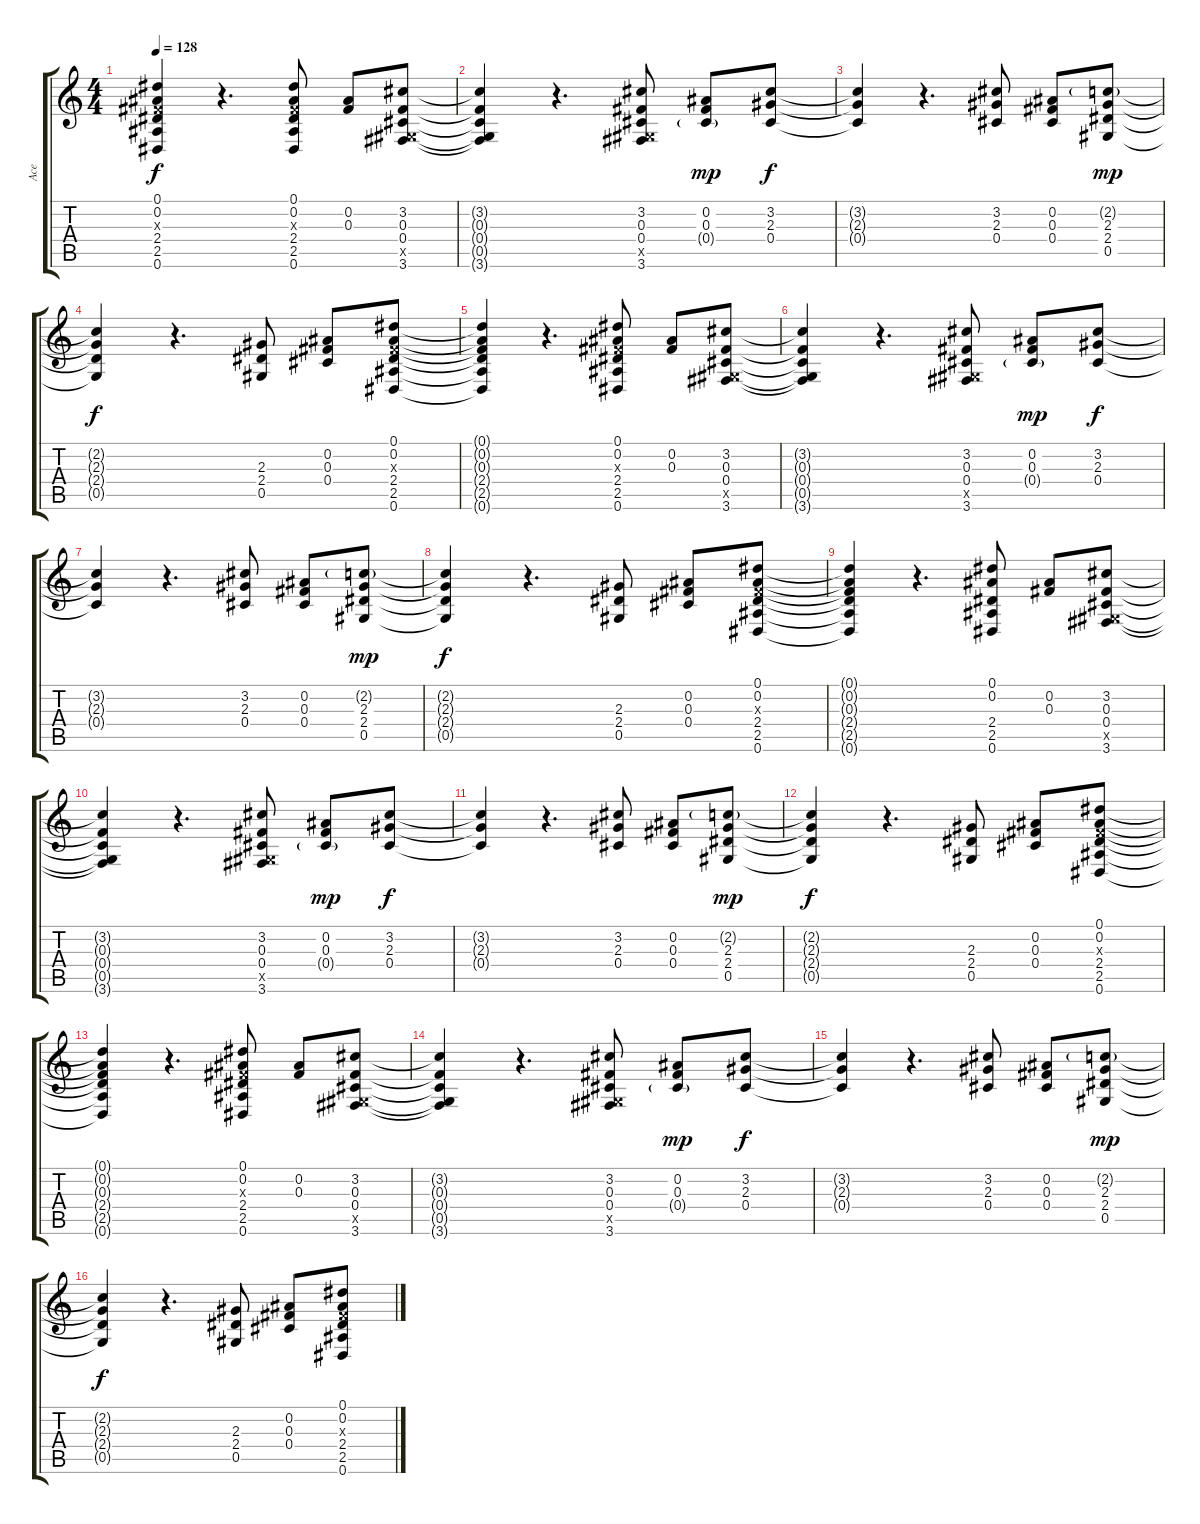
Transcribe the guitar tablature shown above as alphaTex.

\track ("Ace" "Ace") {instrument overdrivenguitar}
\staff {score tabs}
\tuning (Eb4 Bb3 Gb3 Db3 Ab2 Eb2) {hide}
\ts (4 4)
\tempo 128
\clef g2
\ks c
(0.1 0.2 0.3{x} 2.4 2.5 0.6).4{dy f instrument overdrivenguitar} r.4{d} (0.1 0.2 0.3{x} 2.4 2.5 0.6).8 (0.2 0.3).8 (3.2 0.3 0.4 0.5{x} 3.6).8 |
(3.2{t} 0.3{t} 0.4{t} 0.5{t} 3.6{t}).4 r.4{d} (3.2 0.3 0.4 0.5{x} 3.6).8 (0.2 0.3 0.4{g}).8{dy mp} (3.2 2.3 0.4).8{dy f} |
(3.2{t} 2.3{t} 0.4{t}).4 r.4{d} (3.2 2.3 0.4).8 (0.2 0.3 0.4).8 (2.2{g} 2.3 2.4 0.5).8{dy mp} |
(2.2{t} 2.3{t} 2.4{t} 0.5{t}).4{dy f} r.4{d} (2.3 2.4 0.5).8 (0.2 0.3 0.4).8 (0.1 0.2 0.3{x} 2.4 2.5 0.6).8 |
(0.1{t} 0.2{t} 0.3{t} 2.4{t} 2.5{t} 0.6{t}).4 r.4{d} (0.1 0.2 0.3{x} 2.4 2.5 0.6).8 (0.2 0.3).8 (3.2 0.3 0.4 0.5{x} 3.6).8 |
(3.2{t} 0.3{t} 0.4{t} 0.5{t} 3.6{t}).4 r.4{d} (3.2 0.3 0.4 0.5{x} 3.6).8 (0.2 0.3 0.4{g}).8{dy mp} (3.2 2.3 0.4).8{dy f} |
(3.2{t} 2.3{t} 0.4{t}).4 r.4{d} (3.2 2.3 0.4).8 (0.2 0.3 0.4).8 (2.2{g} 2.3 2.4 0.5).8{dy mp} |
(2.2{t} 2.3{t} 2.4{t} 0.5{t}).4{dy f} r.4{d} (2.3 2.4 0.5).8 (0.2 0.3 0.4).8 (0.1 0.2 0.3{x} 2.4 2.5 0.6).8 |
(0.1{t} 0.2{t} 0.3{t} 2.4{t} 2.5{t} 0.6{t}).4 r.4{d} (0.1 0.2 2.4 2.5 0.6).8 (0.2 0.3).8 (3.2 0.3 0.4 0.5{x} 3.6).8 |
(3.2{t} 0.3{t} 0.4{t} 0.5{t} 3.6{t}).4 r.4{d} (3.2 0.3 0.4 0.5{x} 3.6).8 (0.2 0.3 0.4{g}).8{dy mp} (3.2 2.3 0.4).8{dy f} |
(3.2{t} 2.3{t} 0.4{t}).4 r.4{d} (3.2 2.3 0.4).8 (0.2 0.3 0.4).8 (2.2{g} 2.3 2.4 0.5).8{dy mp} |
(2.2{t} 2.3{t} 2.4{t} 0.5{t}).4{dy f} r.4{d} (2.3 2.4 0.5).8 (0.2 0.3 0.4).8 (0.1 0.2 0.3{x} 2.4 2.5 0.6).8 |
(0.1{t} 0.2{t} 0.3{t} 2.4{t} 2.5{t} 0.6{t}).4 r.4{d} (0.1 0.2 0.3{x} 2.4 2.5 0.6).8 (0.2 0.3).8 (3.2 0.3 0.4 0.5{x} 3.6).8 |
(3.2{t} 0.3{t} 0.4{t} 0.5{t} 3.6{t}).4 r.4{d} (3.2 0.3 0.4 0.5{x} 3.6).8 (0.2 0.3 0.4{g}).8{dy mp} (3.2 2.3 0.4).8{dy f} |
(3.2{t} 2.3{t} 0.4{t}).4 r.4{d} (3.2 2.3 0.4).8 (0.2 0.3 0.4).8 (2.2{g} 2.3 2.4 0.5).8{dy mp} |
(2.2{t} 2.3{t} 2.4{t} 0.5{t}).4{dy f} r.4{d} (2.3 2.4 0.5).8 (0.2 0.3 0.4).8 (0.1 0.2 0.3{x} 2.4 2.5 0.6).8
